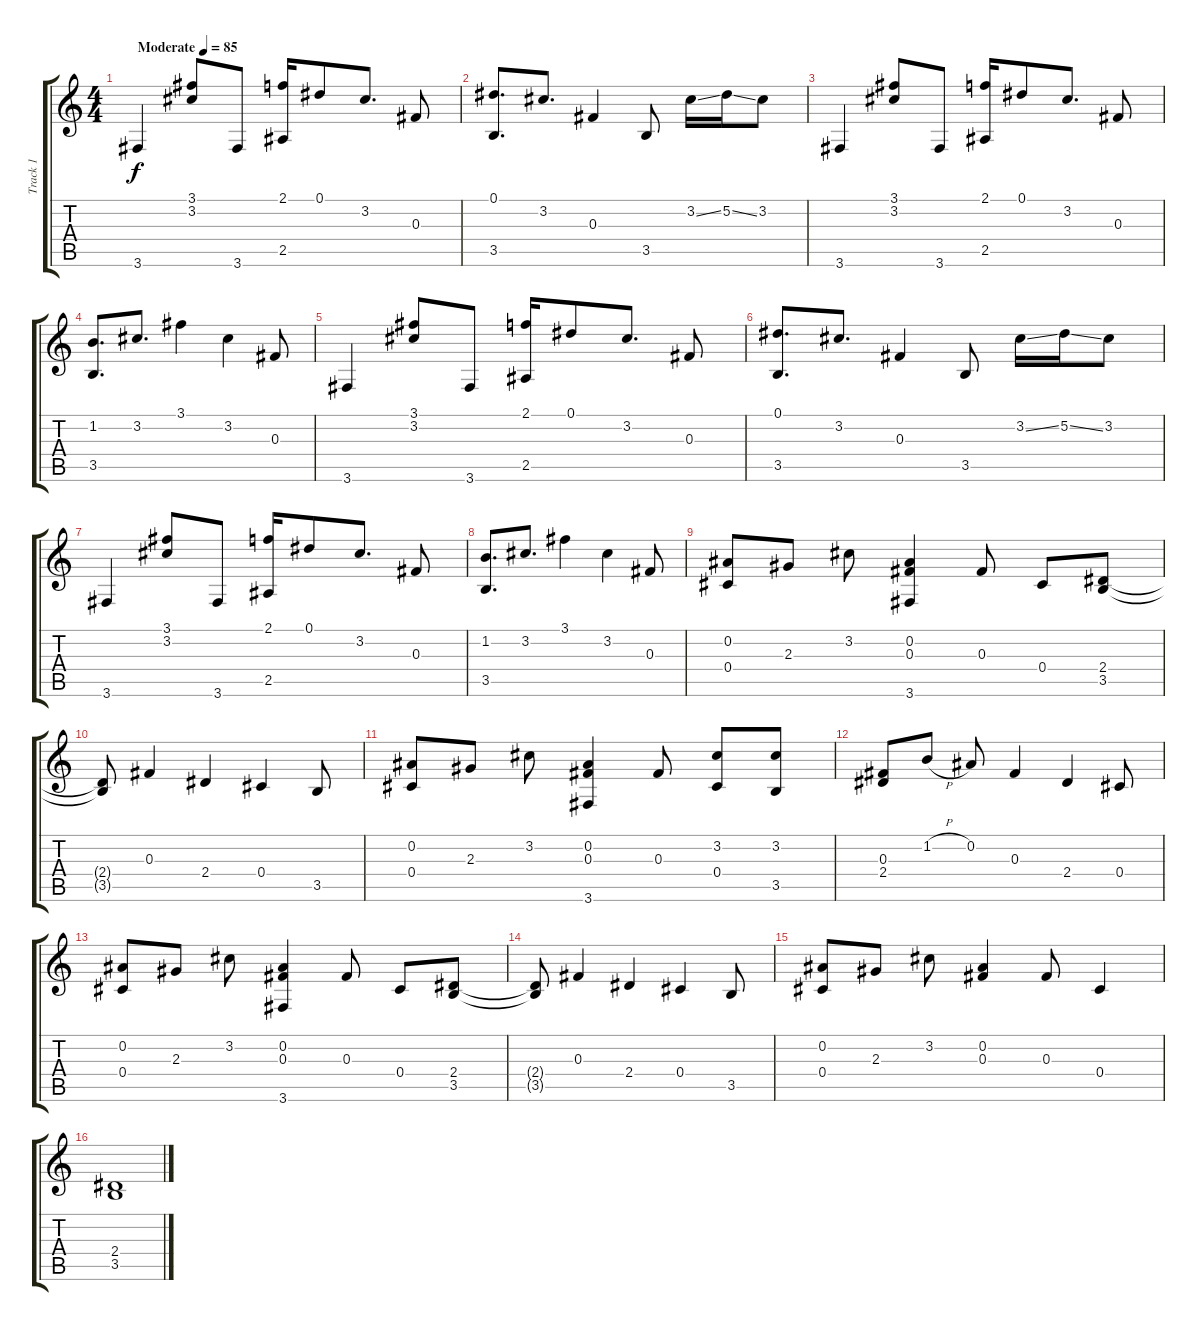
\track ("Track 1" "Track 1") {instrument acousticguitarnylon}
\staff {score tabs}
\tuning (Eb4 Bb3 Gb3 Db3 Ab2 Eb2) {hide}
\ts (4 4)
\tempo (85 "Moderate")
\clef g2
\ks c
3.6.4{dy f instrument acousticguitarnylon} (3.1 3.2).8 3.6.8 (2.1 2.5).16 0.1.8 3.2.8{d} 0.3.8 |
(0.1 3.5).8{d} 3.2.8{d} 0.3.4 3.5.8 3.2{ss}.16 5.2{ss}.16 3.2.8 |
3.6.4 (3.1 3.2).8 3.6.8 (2.1 2.5).16 0.1.8 3.2.8{d} 0.3.8 |
(1.2 3.5).8{d} 3.2.8{d} 3.1.4 3.2.4 0.3.8 |
3.6.4 (3.1 3.2).8 3.6.8 (2.1 2.5).16 0.1.8 3.2.8{d} 0.3.8 |
(0.1 3.5).8{d} 3.2.8{d} 0.3.4 3.5.8 3.2{ss}.16 5.2{ss}.16 3.2.8 |
3.6.4 (3.1 3.2).8 3.6.8 (2.1 2.5).16 0.1.8 3.2.8{d} 0.3.8 |
(1.2 3.5).8{d} 3.2.8{d} 3.1.4 3.2.4 0.3.8 |
(0.2 0.4).8 2.3.8 3.2.8 (0.2 0.3 3.6).4 0.3.8 0.4.8 (2.4 3.5).8 |
(2.4{t} 3.5{t}).8 0.3.4 2.4.4 0.4.4 3.5.8 |
(0.2 0.4).8 2.3.8 3.2.8 (0.2 0.3 3.6).4 0.3.8 (3.2 0.4).8 (3.2 3.5).8 |
(0.3 2.4).8 1.2{h}.8 0.2.8 0.3.4 2.4.4 0.4.8 |
(0.2 0.4).8 2.3.8 3.2.8 (0.2 0.3 3.6).4 0.3.8 0.4.8 (2.4 3.5).8 |
(2.4{t} 3.5{t}).8 0.3.4 2.4.4 0.4.4 3.5.8 |
(0.2 0.4).8 2.3.8 3.2.8 (0.2 0.3).4 0.3.8 0.4.4 |
(2.4 3.5).1
